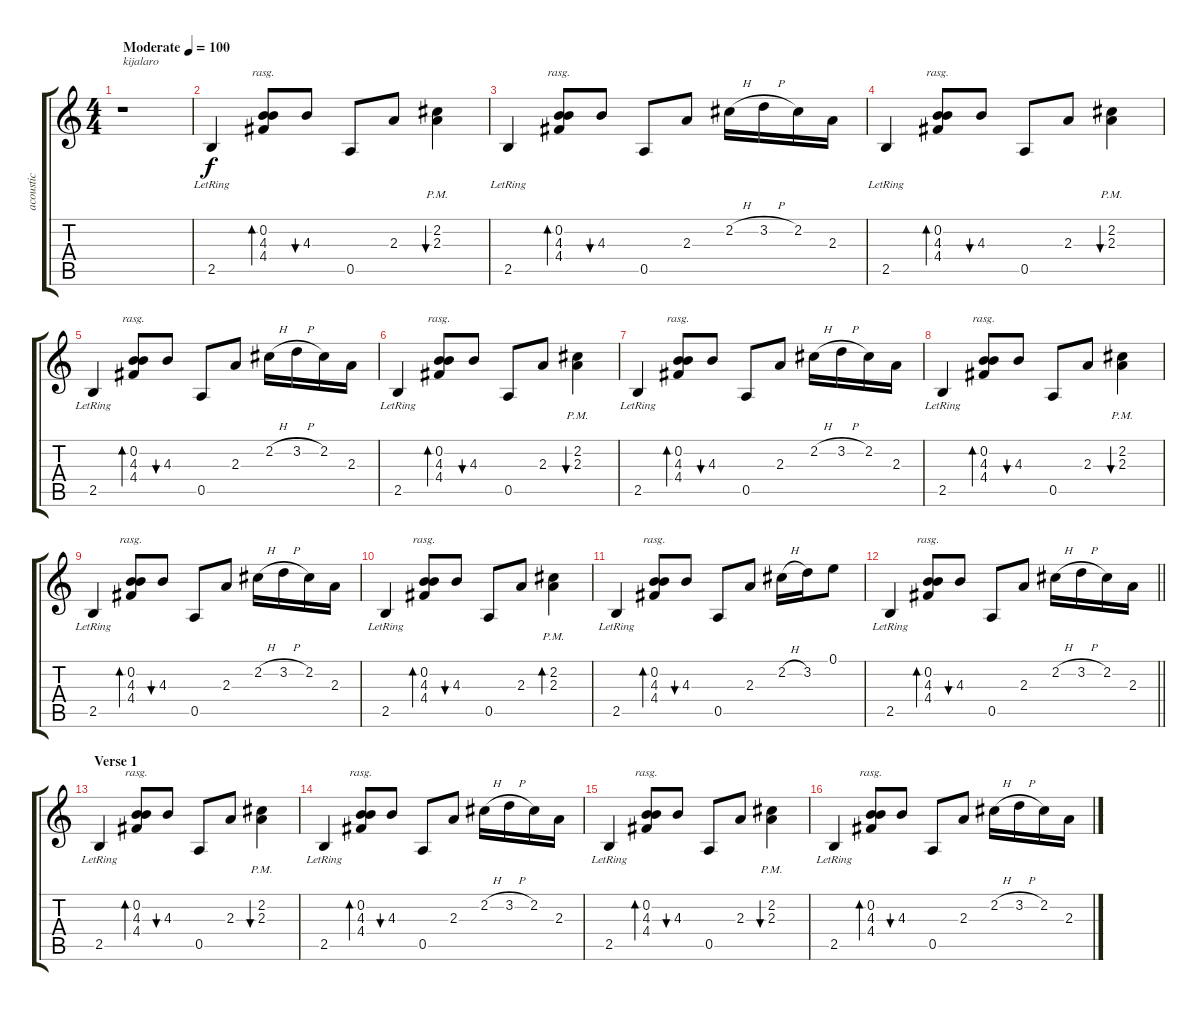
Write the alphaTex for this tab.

\track ("acoustic" "acoustic") {instrument acousticguitarsteel}
\staff {score tabs}
\tuning (E4 B3 G3 D3 A2 E2) {hide}
\ts (4 4)
\tempo (100 "Moderate")
\clef g2
\ks c
r.1{txt "kijalaro" dy f instrument acousticguitarsteel} |
2.5{lr}.4{txt ""} (0.2 4.3 4.4).8{bd 480 rasg ii} 4.3.8{bu 240} 0.5.8 2.3.8 (2.2{pm} 2.3{pm}).4{bu 30} |
2.5{lr}.4 (0.2 4.3 4.4).8{bd 480 rasg ii} 4.3.8{bu 30} 0.5.8 2.3.8 2.2{h}.16 3.2{h}.16 2.2.16 2.3.16 |
2.5{lr}.4 (0.2 4.3 4.4).8{bd 480 rasg ii} 4.3.8{bu 240} 0.5.8 2.3.8 (2.2{pm} 2.3{pm}).4{bu 30} |
2.5{lr}.4 (0.2 4.3 4.4).8{bd 480 rasg ii} 4.3.8{bu 120} 0.5.8 2.3.8 2.2{h}.16 3.2{h}.16 2.2.16 2.3.16 |
2.5{lr}.4 (0.2 4.3 4.4).8{bd 480 rasg ii} 4.3.8{bu 240} 0.5.8 2.3.8 (2.2{pm} 2.3{pm}).4{bu 30} |
2.5{lr}.4 (0.2 4.3 4.4).8{bd 480 rasg ii} 4.3.8{bu 30} 0.5.8 2.3.8 2.2{h}.16 3.2{h}.16 2.2.16 2.3.16 |
2.5{lr}.4 (0.2 4.3 4.4).8{bd 480 rasg ii} 4.3.8{bu 240} 0.5.8 2.3.8 (2.2{pm} 2.3{pm}).4{bu 30} |
2.5{lr}.4 (0.2 4.3 4.4).8{bd 480 rasg ii} 4.3.8{bu 30} 0.5.8 2.3.8 2.2{h}.16 3.2{h}.16 2.2.16 2.3.16 |
2.5{lr}.4 (0.2 4.3 4.4).8{bd 480 rasg ii} 4.3.8{bu 240} 0.5.8 2.3.8 (2.2{pm} 2.3{pm}).4{bd 30} |
2.5{lr}.4 (0.2 4.3 4.4).8{bd 480 rasg ii} 4.3.8{bu 240} 0.5.8 2.3.8 2.2{h}.16 3.2.16 0.1.8 |
\barLineRight lightlight
2.5{lr}.4 (0.2 4.3 4.4).8{bd 480 rasg ii} 4.3.8{bu 240} 0.5.8 2.3.8 2.2{h}.16 3.2{h}.16 2.2.16 2.3.16 |
\section ("" "Verse 1")
2.5{lr}.4 (0.2 4.3 4.4).8{bd 480 rasg ii} 4.3.8{bu 240} 0.5.8 2.3.8 (2.2{pm} 2.3{pm}).4{bu 30} |
2.5{lr}.4 (0.2 4.3 4.4).8{bd 480 rasg ii} 4.3.8{bu 30} 0.5.8 2.3.8 2.2{h}.16 3.2{h}.16 2.2.16 2.3.16 |
2.5{lr}.4 (0.2 4.3 4.4).8{bd 480 rasg ii} 4.3.8{bu 240} 0.5.8 2.3.8 (2.2{pm} 2.3{pm}).4{bu 30} |
2.5{lr}.4 (0.2 4.3 4.4).8{bd 480 rasg ii} 4.3.8{bu 120} 0.5.8 2.3.8 2.2{h}.16 3.2{h}.16 2.2.16 2.3.16
